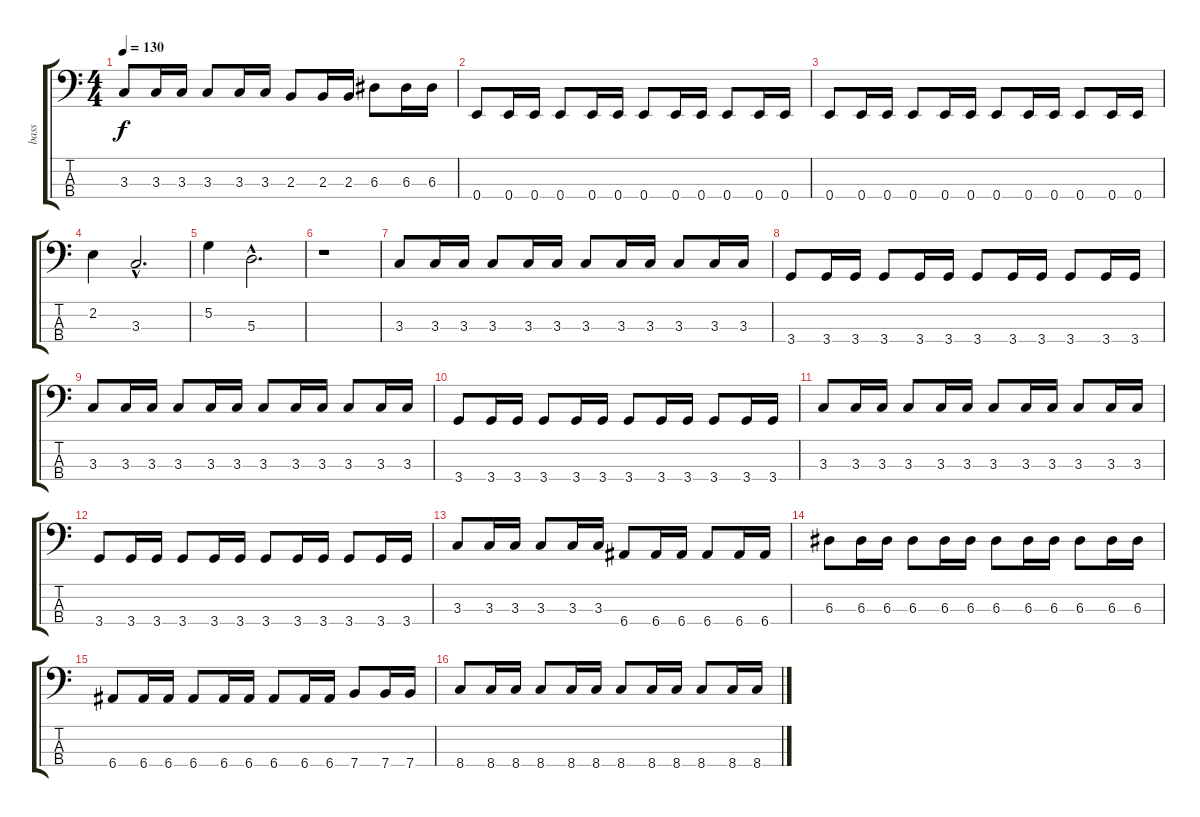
\track ("bass" "bass") {instrument electricbassfinger}
\staff {score tabs}
\tuning (G2 D2 A1 E1) {hide}
\ts (4 4)
\tempo 130
\clef f4
\ks c
3.3.8{dy f} 3.3.16 3.3.16 3.3.8 3.3.16 3.3.16 2.3.8 2.3.16 2.3.16 6.3.8 6.3.16 6.3.16 |
0.4.8 0.4.16 0.4.16 0.4.8 0.4.16 0.4.16 0.4.8 0.4.16 0.4.16 0.4.8 0.4.16 0.4.16 |
0.4.8 0.4.16 0.4.16 0.4.8 0.4.16 0.4.16 0.4.8 0.4.16 0.4.16 0.4.8 0.4.16 0.4.16 |
2.2.4 3.3{hac}.2{d} |
5.2.4 5.3{hac}.2{d} |
r.1 |
3.3.8 3.3.16 3.3.16 3.3.8 3.3.16 3.3.16 3.3.8 3.3.16 3.3.16 3.3.8 3.3.16 3.3.16 |
3.4.8 3.4.16 3.4.16 3.4.8 3.4.16 3.4.16 3.4.8 3.4.16 3.4.16 3.4.8 3.4.16 3.4.16 |
3.3.8 3.3.16 3.3.16 3.3.8 3.3.16 3.3.16 3.3.8 3.3.16 3.3.16 3.3.8 3.3.16 3.3.16 |
3.4.8 3.4.16 3.4.16 3.4.8 3.4.16 3.4.16 3.4.8 3.4.16 3.4.16 3.4.8 3.4.16 3.4.16 |
3.3.8 3.3.16 3.3.16 3.3.8 3.3.16 3.3.16 3.3.8 3.3.16 3.3.16 3.3.8 3.3.16 3.3.16 |
3.4.8 3.4.16 3.4.16 3.4.8 3.4.16 3.4.16 3.4.8 3.4.16 3.4.16 3.4.8 3.4.16 3.4.16 |
3.3.8 3.3.16 3.3.16 3.3.8 3.3.16 3.3.16 6.4.8 6.4.16 6.4.16 6.4.8 6.4.16 6.4.16 |
6.3.8 6.3.16 6.3.16 6.3.8 6.3.16 6.3.16 6.3.8 6.3.16 6.3.16 6.3.8 6.3.16 6.3.16 |
6.4.8 6.4.16 6.4.16 6.4.8 6.4.16 6.4.16 6.4.8 6.4.16 6.4.16 7.4.8 7.4.16 7.4.16 |
8.4.8 8.4.16 8.4.16 8.4.8 8.4.16 8.4.16 8.4.8 8.4.16 8.4.16 8.4.8 8.4.16 8.4.16
